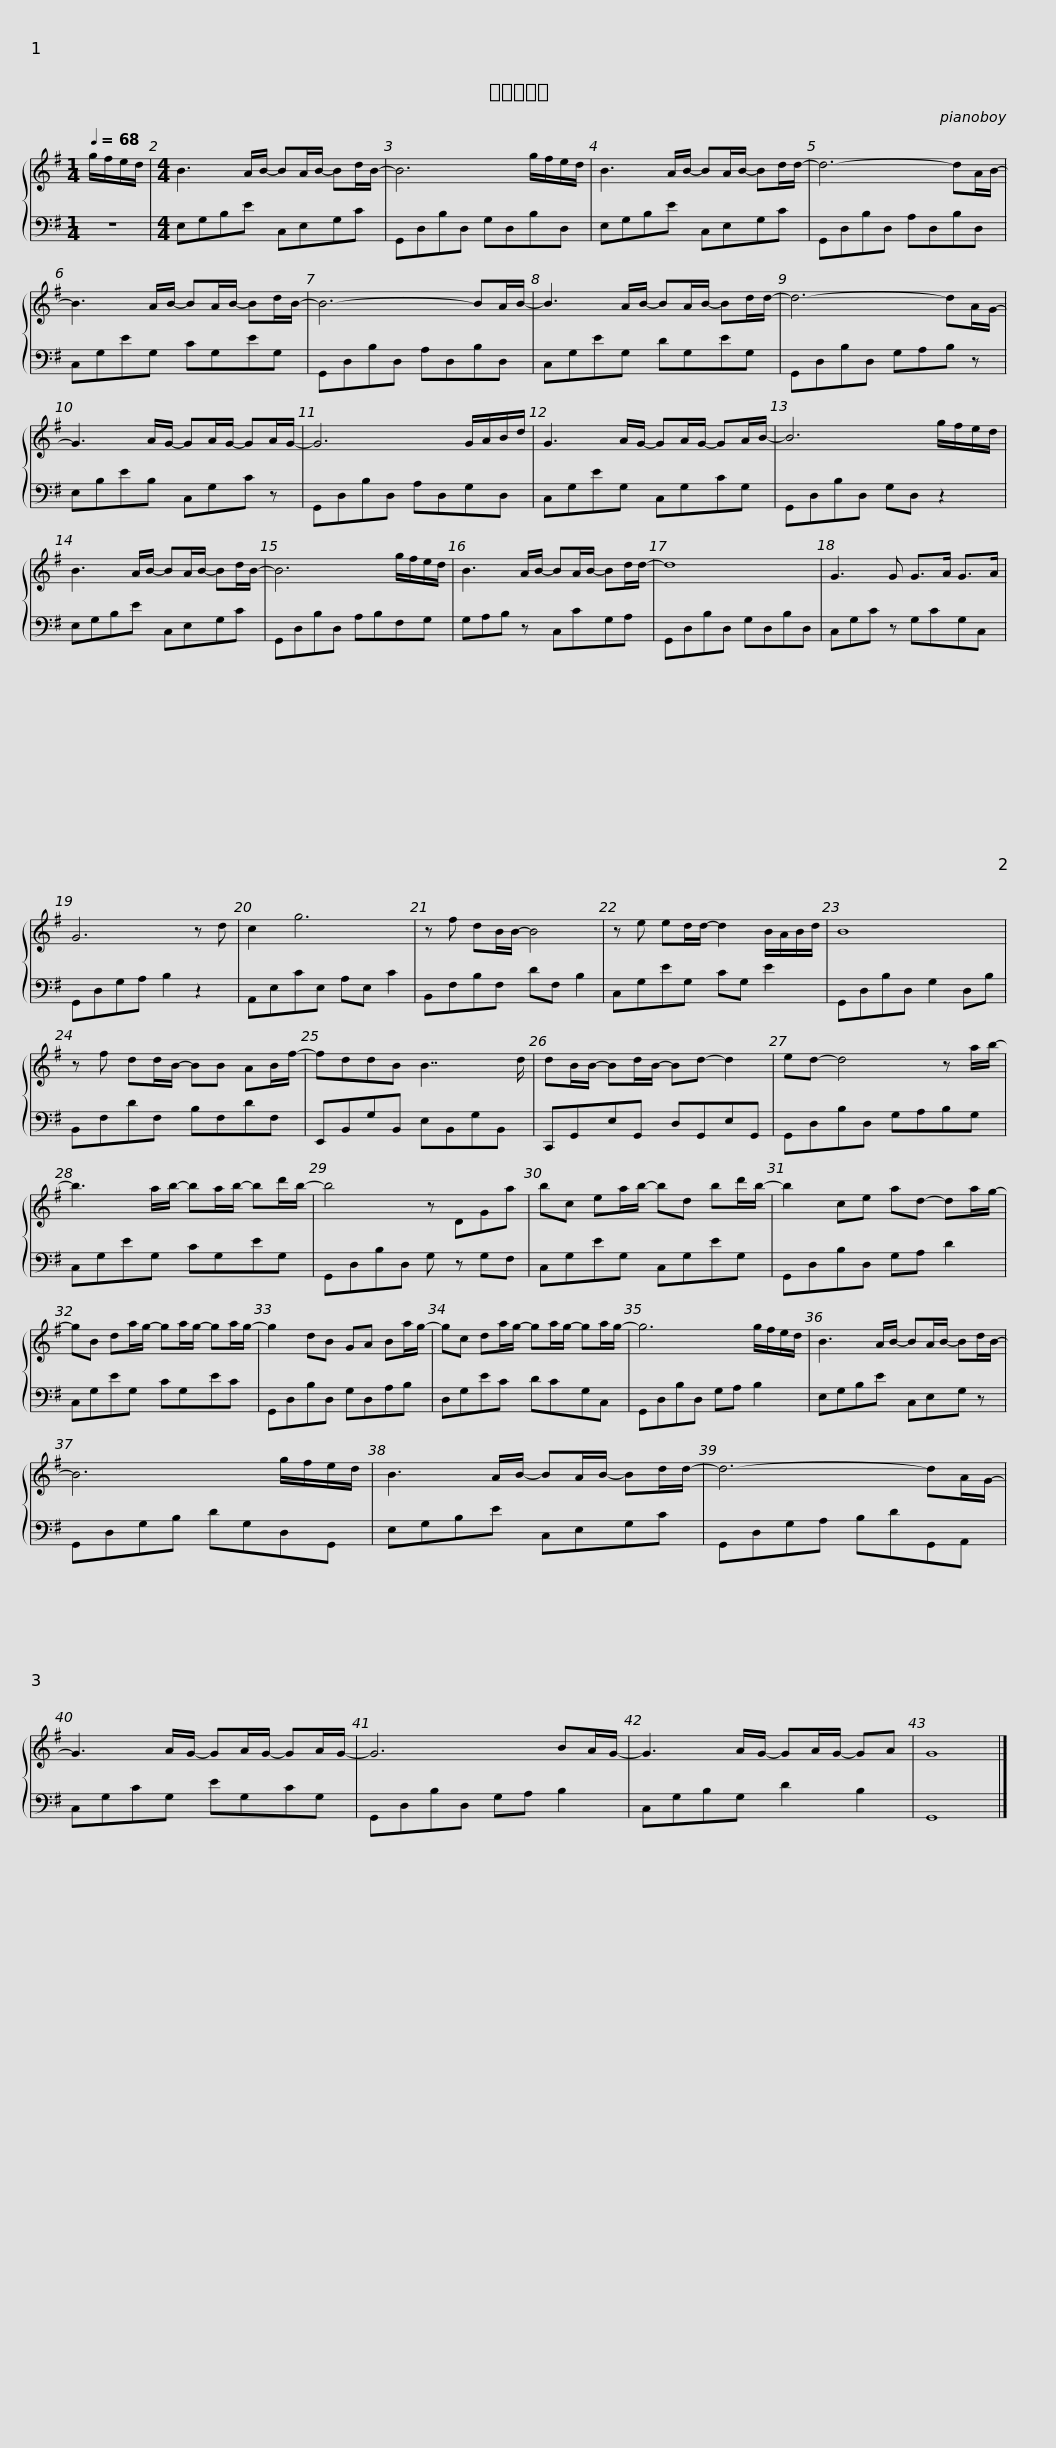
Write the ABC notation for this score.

X:1
%%score { 1 | 2 }
L:1/8
Q:1/4=68
M:1/4
I:linebreak $
K:G
V:1 treble
V:2 bass
V:1
 g/f/e/d/ |[M:4/4] B3 A/B/- BA/B/- Bd/B/- | B6 g/f/e/d/ | B3 A/B/- BA/B/- Bd/d/- |$ d6- dA/B/- | %5
 B3 A/B/- BA/B/- Bd/B/- | B6- BA/B/- | B3 A/B/- BA/B/- Bd/d/- |$ d6- dA/G/- | G3 A/G/- GA/G/- GA/G/- | %10
 G6 G/A/B/d/ | G3 A/G/- GA/G/- GA/B/- |$ B6 g/f/e/d/ | B3 A/B/- BA/B/- Bd/B/- | B6 g/f/e/d/ | %15
 B3 A/B/- BA/B/- Bd/d/- |$ d8 | G3 G G>A G>A | G6 z d | c2 g6 | %20
 z f dB/B/- B4 |$ z e ed/d/- d2 B/A/B/d/ | B8 | z f dd/B/- BB AB/f/- | fddB B7/2 d/ |$ %25
 dB/B/- Bd/B/- Bd- d2 | ed- d4 z a/b/- | b3 a/b/- ba/b/- bd'/b/- | b4 z DGa |$ bc ea/b/- bd bd'/b/- | %30
 b2 ce ad- da/g/- | gB da/g/- ga/g/- ga/g/- | g2 dB GA Ba/g/- |$ gc da/g/- ga/g/- ga/g/- | g6 g/f/e/d/ | %35
 B3 A/B/- BA/B/- Bd/B/- | B6 g/f/e/d/ |$ B3 A/B/- BA/B/- Bd/d/- | d6- dA/G/- | G3 A/G/- GA/G/- GA/G/- | %40
 G6 BA/G/- |$ G3 A/G/- GA/G/- GA | G8 |] %43
V:2
 z2 |[M:4/4] E,G,B,E C,E,G,C | G,,D,B,D, G,D,B,D, | E,G,B,E C,E,G,C |$ G,,D,B,D, A,D,B,D, | %5
 C,G,EG, CG,EG, | G,,D,B,D, A,D,B,D, | C,G,EG, DG,EG, |$ G,,D,B,D, G,A,B, z | E,B,EB, C,G,C z | %10
 G,,D,B,D, A,D,G,D, | C,G,EG, C,G,CG, |$ G,,D,B,D, G,D, z2 | E,G,B,E C,E,G,C | G,,D,B,D, A,B,F,G, | %15
 G,A,B, z C,CG,A, |$ G,,D,B,D, G,D,B,D, | C,G,C z G,CG,C, | G,,D,G,A, B,2 z2 | A,,E,CE, A,E, C2 | %20
 B,,F,B,F, DF, B,2 |$ C,G,EG, CG, E2 | G,,D,B,D, G,2 D,B, | B,,F,DF, B,F,DF, | E,,B,,G,B,, E,B,,G,B,, |$ %25
 C,,G,,E,G,, D,G,,E,G,, | G,,D,B,D, G,A,B,G, | C,G,EG, CG,EG, | G,,D,B,D, G, z G,F, |$ C,G,EG, C,G,EG, | %30
 G,,D,B,D, G,A, D2 | C,G,EG, CG,EC | G,,D,B,D, G,D,A,B, |$ D,G,EC DCG,C, | G,,D,B,D, G,A, B,2 | %35
 E,G,B,E C,E,G, z | G,,D,G,B, DG,D,G,, |$ E,G,B,E C,E,G,C | G,,D,G,A, B,DG,,A,, | C,G,CG, EG,CG, | %40
 G,,D,B,D, G,A, B,2 |$ C,G,B,G, D2 B,2 | G,,8 |] %43
